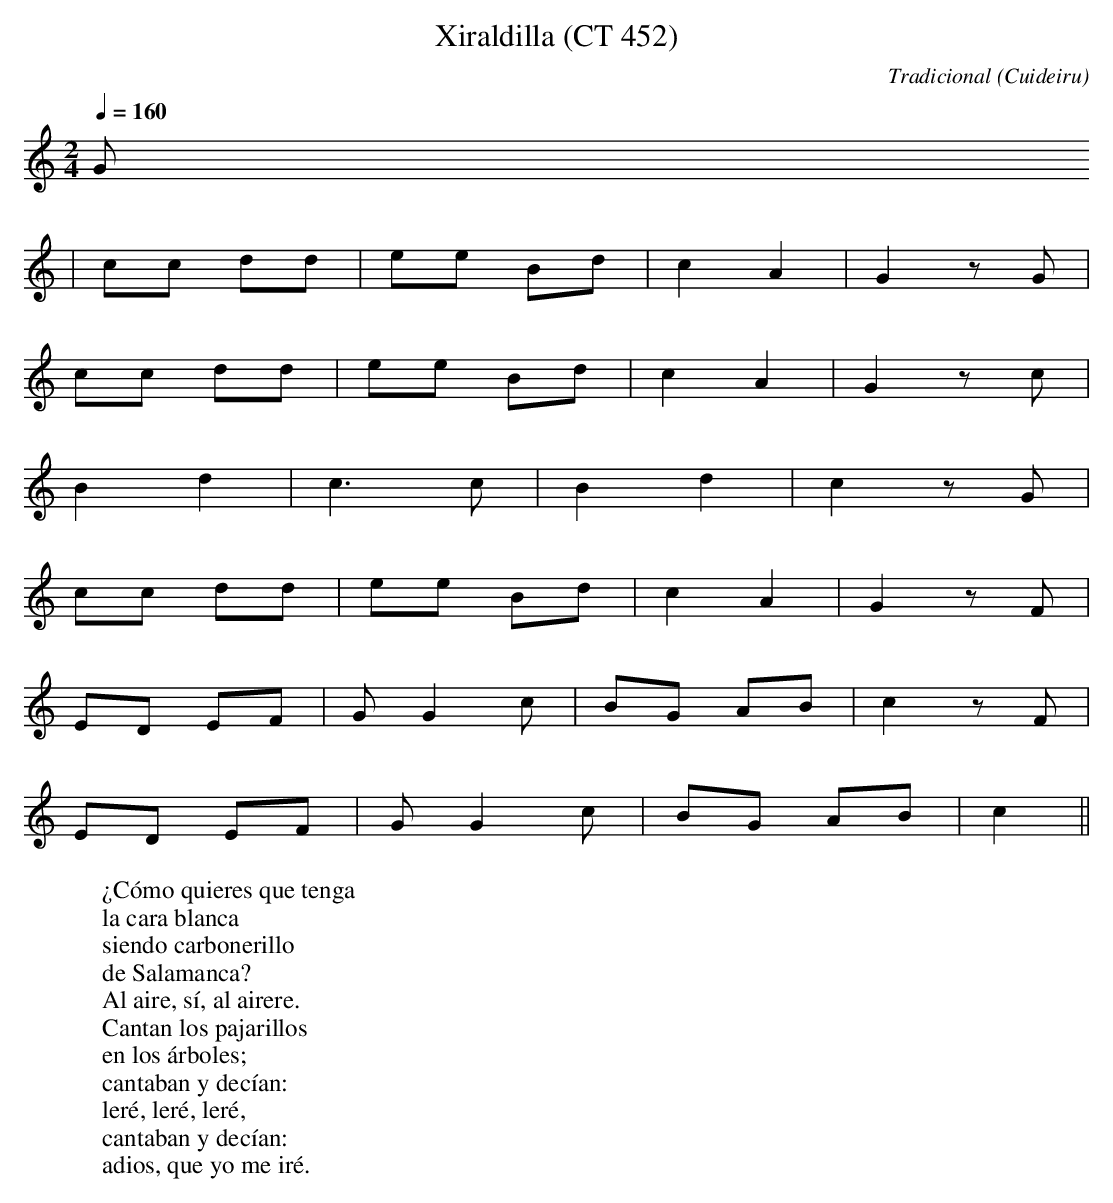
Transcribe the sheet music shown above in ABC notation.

X:1
T:Xiraldilla (CT 452)
C:Tradicional
O:Cuideiru
M:2/4
L:1/8
Q:1/4=160
K:C
G
|cc dd|ee Bd|c2 A2|G2 zG|
cc dd|ee Bd|c2 A2|G2 z c|
B2 d2|c3 c|B2 d2|c2 zG|
cc dd|ee Bd|c2 A2|G2 zF|
ED EF|G G2 c|BG AB|c2 zF|
ED EF|G G2 c|BG AB|c2 ||
W:¿Cómo quieres que tenga
W:la cara blanca
W:siendo carbonerillo
W:de Salamanca?
W:Al aire, sí, al airere.
W:Cantan los pajarillos
W:en los árboles;
W:cantaban y decían:
W:leré, leré, leré,
W:cantaban y decían:
W:adios, que yo me iré.
W:
